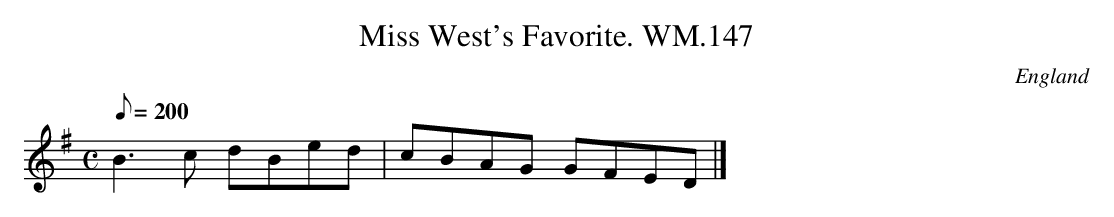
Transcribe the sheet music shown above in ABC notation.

X:1
T:Miss West's Favorite. WM.147
M:C
L:1/8
Q:200
O:England
K:G
B3c dBed|cBAG GFED|]
